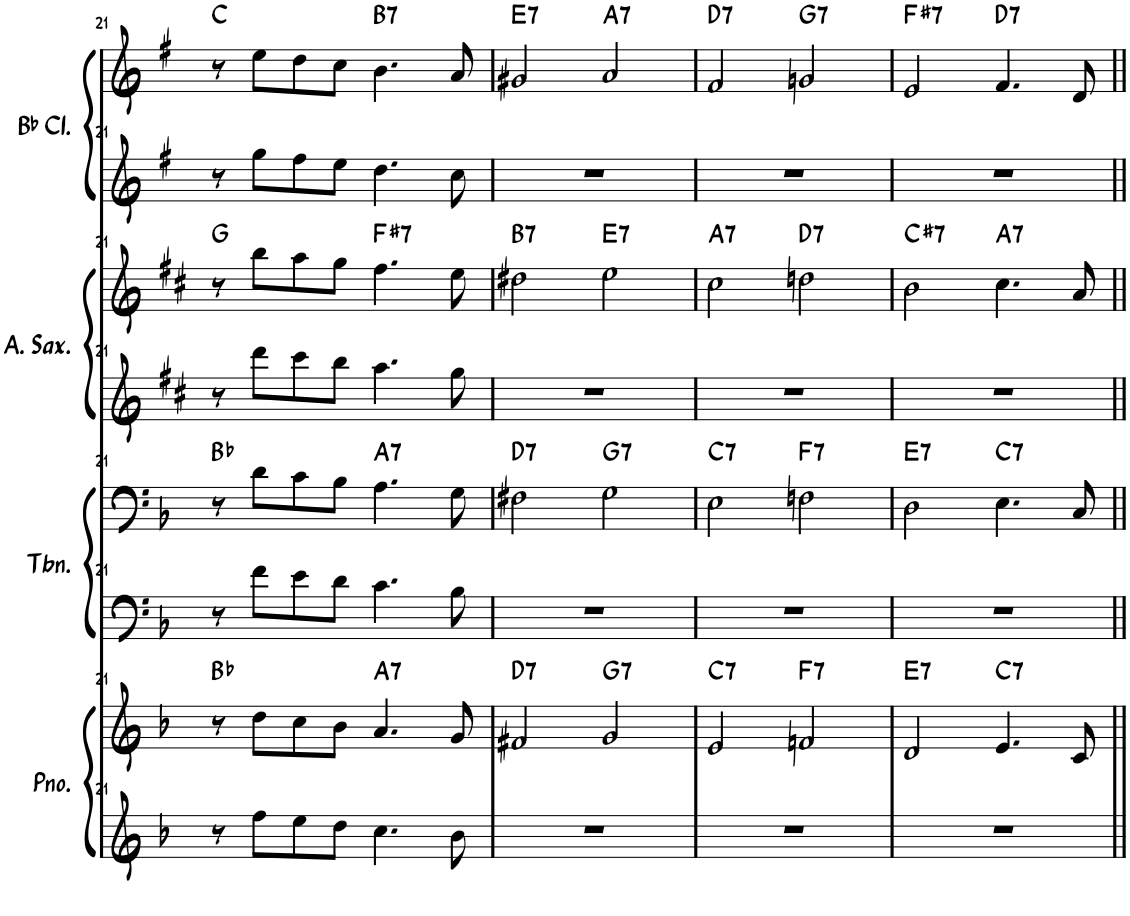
**kern	**kern	**harte	**kern	**kern	**harte	**kern	**kern	**harte	**kern	**kern	**harte
*part4	*part4	*part4	*part3	*part3	*part3	*part2	*part2	*part2	*part1	*part1	*part1
*staff8	*staff7	*	*staff6	*staff5	*	*staff4	*staff3	*	*staff2	*staff1	*
*I"钢琴	*	*	*I"长号	*	*	*I"中音萨克斯	*	*	*I"降B调单簧管	*	*
!!LO:PB:g=z
*clefG2	*clefG2	*	*clefF4	*clefF4	*	*clefG2	*clefG2	*	*clefG2	*clefG2	*
*	*	*	*	*	*	*Trd5c9	*Trd5c9	*	*Trd1c2	*Trd1c2	*
*k[b-]	*k[b-]	*	*k[b-]	*k[b-]	*	*k[f#c#]	*k[f#c#]	*	*k[f#]	*k[f#]	*
*M4/4	*M4/4	*	*M4/4	*M4/4	*	*M4/4	*M4/4	*	*M4/4	*M4/4	*
=21	=21	=21	=21	=21	=21	=21	=21	=21	=21	=21	=21
8r	8r	Bb:maj	8r	8r	Bb:maj	8r	8r	G:maj	8r	8r	C:maj
8ff\L	8dd\L	.	8f\L	8d\L	.	8ddd\L	8bb\L	.	8gg\L	8ee\L	.
8ee\	8cc\	.	8e\	8c\	.	8ccc#\	8aa\	.	8ff#\	8dd\	.
8dd\J	8b-\J	.	8d\J	8B-\J	.	8bb\J	8gg\J	.	8ee\J	8cc\J	.
!	!	!LO:H:kt=7	!	!	!LO:H:kt=7	!	!	!LO:H:kt=7	!	!	!LO:H:kt=7
4.cc\	4.a/	A:7	4.c\	4.A\	A:7	4.aa\	4.ff#\	F#:7	4.dd\	4.b\	B:7
8b-\	8g/	.	8B-\	8G\	.	8gg\	8ee\	.	8cc\	8a/	.
=22	=22	=22	=22	=22	=22	=22	=22	=22	=22	=22	=22
!	!	!LO:H:kt=7	!	!	!LO:H:kt=7	!	!	!LO:H:kt=7	!	!	!LO:H:kt=7
1r	2f#X/	D:7	1r	2F#X\	D:7	1r	2dd#X\	B:7	1r	2g#X/	E:7
!	!	!LO:H:kt=7	!	!	!LO:H:kt=7	!	!	!LO:H:kt=7	!	!	!LO:H:kt=7
.	2g/	G:7	.	2G\	G:7	.	2ee\	E:7	.	2a/	A:7
=23	=23	=23	=23	=23	=23	=23	=23	=23	=23	=23	=23
!	!	!LO:H:kt=7	!	!	!LO:H:kt=7	!	!	!LO:H:kt=7	!	!	!LO:H:kt=7
1r	2e/	C:7	1r	2E\	C:7	1r	2cc#\	A:7	1r	2f#/	D:7
!	!	!LO:H:kt=7	!	!	!LO:H:kt=7	!	!	!LO:H:kt=7	!	!	!LO:H:kt=7
.	2fn/	F:7	.	2Fn\	F:7	.	2ddn\	D:7	.	2gn/	G:7
=24	=24	=24	=24	=24	=24	=24	=24	=24	=24	=24	=24
!	!	!LO:H:kt=7	!	!	!LO:H:kt=7	!	!	!LO:H:kt=7	!	!	!LO:H:kt=7
1r	2d/	E:7	1r	2D\	E:7	1r	2b\	C#:7	1r	2e/	F#:7
!	!	!LO:H:kt=7	!	!	!LO:H:kt=7	!	!	!LO:H:kt=7	!	!	!LO:H:kt=7
.	4.e/	C:7	.	4.E\	C:7	.	4.cc#\	A:7	.	4.f#/	D:7
.	8c/	.	.	8C/	.	.	8a/	.	.	8d/	.
=||	=||	=||	=||	=||	=||	=||	=||	=||	=||	=||	=||
*-	*-	*-	*-	*-	*-	*-	*-	*-	*-	*-	*-
